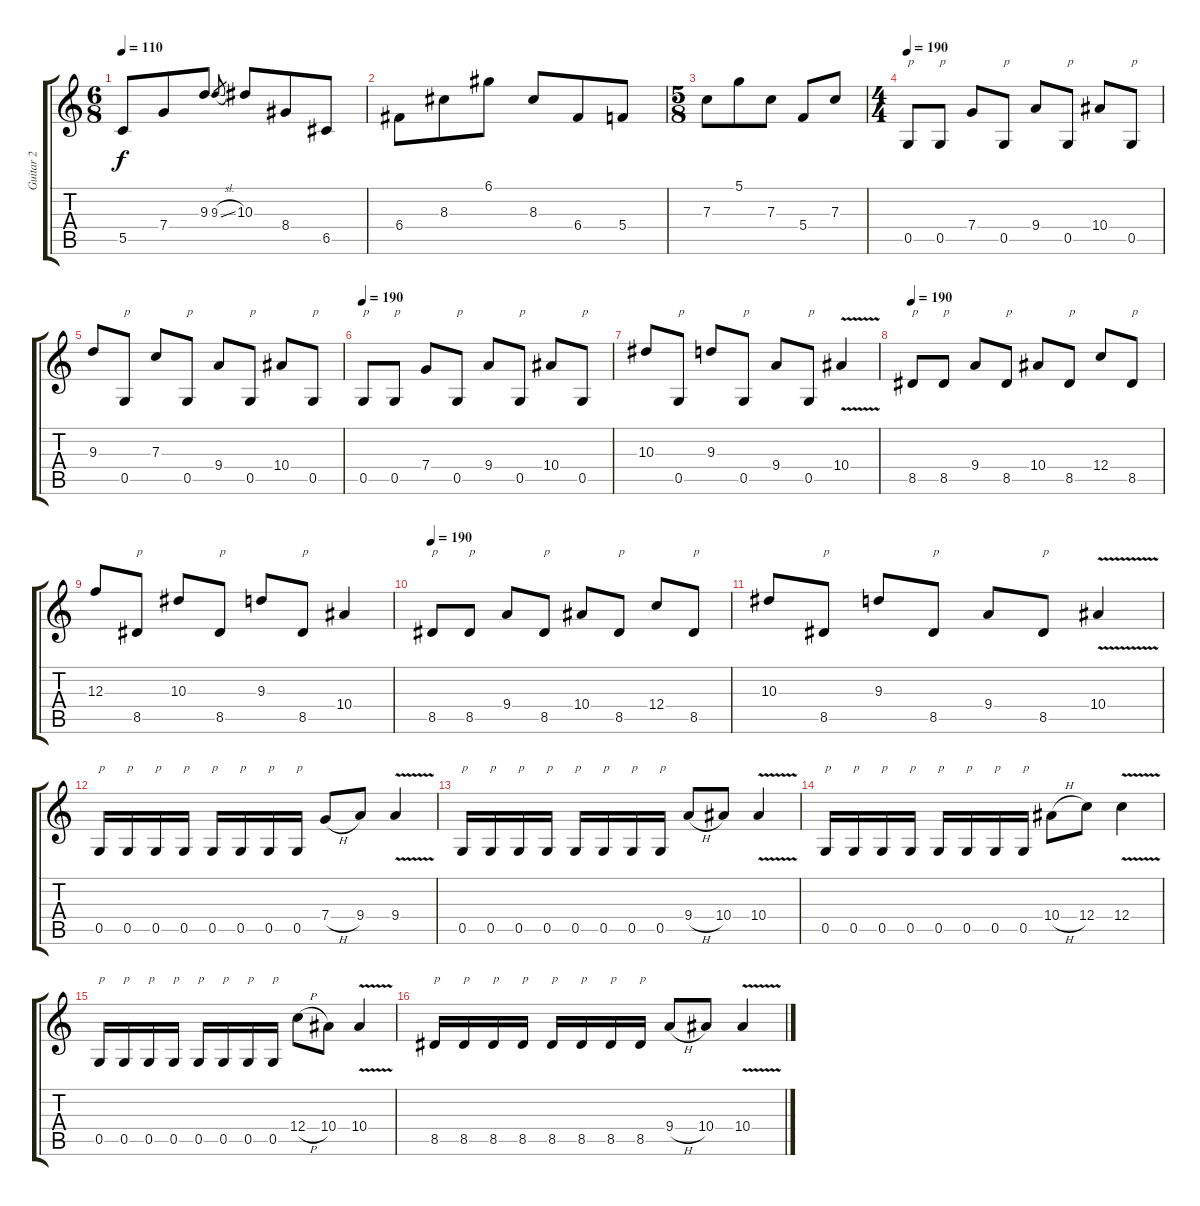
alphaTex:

\track ("Guitar 2" "Guitar 2") {instrument distortionguitar}
\staff {score tabs}
\tuning (D4 A3 F3 C3 G2 D2) {hide}
\ts (6 8)
\tempo 110
\clef g2
\ks c
5.5.8{dy f} 7.4.8 9.3.8 9.3{sl}.8{gr} 10.3.8 8.4.8 6.5.8 |
6.4.8 8.3.8 6.1.8 8.3.8 6.4.8 5.4.8 |
\ts (5 8)
7.3.8 5.1.8 7.3.8 5.4.8 7.3.8 |
\ts (4 4)
\tempo 190
0.5.8{txt "p"} 0.5.8{txt "p"} 7.4.8 0.5.8{txt "p"} 9.4.8 0.5.8{txt "p"} 10.4.8 0.5.8{txt "p"} |
9.3.8 0.5.8{txt "p"} 7.3.8 0.5.8{txt "p"} 9.4.8 0.5.8{txt "p"} 10.4.8 0.5.8{txt "p"} |
\tempo 190
0.5.8{txt "p"} 0.5.8{txt "p"} 7.4.8 0.5.8{txt "p"} 9.4.8 0.5.8{txt "p"} 10.4.8 0.5.8{txt "p"} |
10.3.8 0.5.8{txt "p"} 9.3.8 0.5.8{txt "p"} 9.4.8 0.5.8{txt "p"} 10.4{v}.4 |
\tempo 190
8.5.8{txt "p"} 8.5.8{txt "p"} 9.4.8 8.5.8{txt "p"} 10.4.8 8.5.8{txt "p"} 12.4.8 8.5.8{txt "p"} |
12.3.8 8.5.8{txt "p"} 10.3.8 8.5.8{txt "p"} 9.3.8 8.5.8{txt "p"} 10.4.4 |
\tempo 190
8.5.8{txt "p"} 8.5.8{txt "p"} 9.4.8 8.5.8{txt "p"} 10.4.8 8.5.8{txt "p"} 12.4.8 8.5.8{txt "p"} |
10.3.8 8.5.8{txt "p"} 9.3.8 8.5.8{txt "p"} 9.4.8 8.5.8{txt "p"} 10.4{v}.4 |
0.5.16{txt "p"} 0.5.16{txt "p"} 0.5.16{txt "p"} 0.5.16{txt "p"} 0.5.16{txt "p"} 0.5.16{txt "p"} 0.5.16{txt "p"} 0.5.16{txt "p"} 7.4{h}.8 9.4.8 9.4{v}.4 |
0.5.16{txt "p"} 0.5.16{txt "p"} 0.5.16{txt "p"} 0.5.16{txt "p"} 0.5.16{txt "p"} 0.5.16{txt "p"} 0.5.16{txt "p"} 0.5.16{txt "p"} 9.4{h}.8 10.4.8 10.4{v}.4 |
0.5.16{txt "p"} 0.5.16{txt "p"} 0.5.16{txt "p"} 0.5.16{txt "p"} 0.5.16{txt "p"} 0.5.16{txt "p"} 0.5.16{txt "p"} 0.5.16{txt "p"} 10.4{h}.8 12.4.8 12.4{v}.4 |
0.5.16{txt "p"} 0.5.16{txt "p"} 0.5.16{txt "p"} 0.5.16{txt "p"} 0.5.16{txt "p"} 0.5.16{txt "p"} 0.5.16{txt "p"} 0.5.16{txt "p"} 12.4{h}.8 10.4.8 10.4{v}.4 |
8.5.16{txt "p"} 8.5.16{txt "p"} 8.5.16{txt "p"} 8.5.16{txt "p"} 8.5.16{txt "p"} 8.5.16{txt "p"} 8.5.16{txt "p"} 8.5.16{txt "p"} 9.4{h}.8 10.4.8 10.4{v}.4
